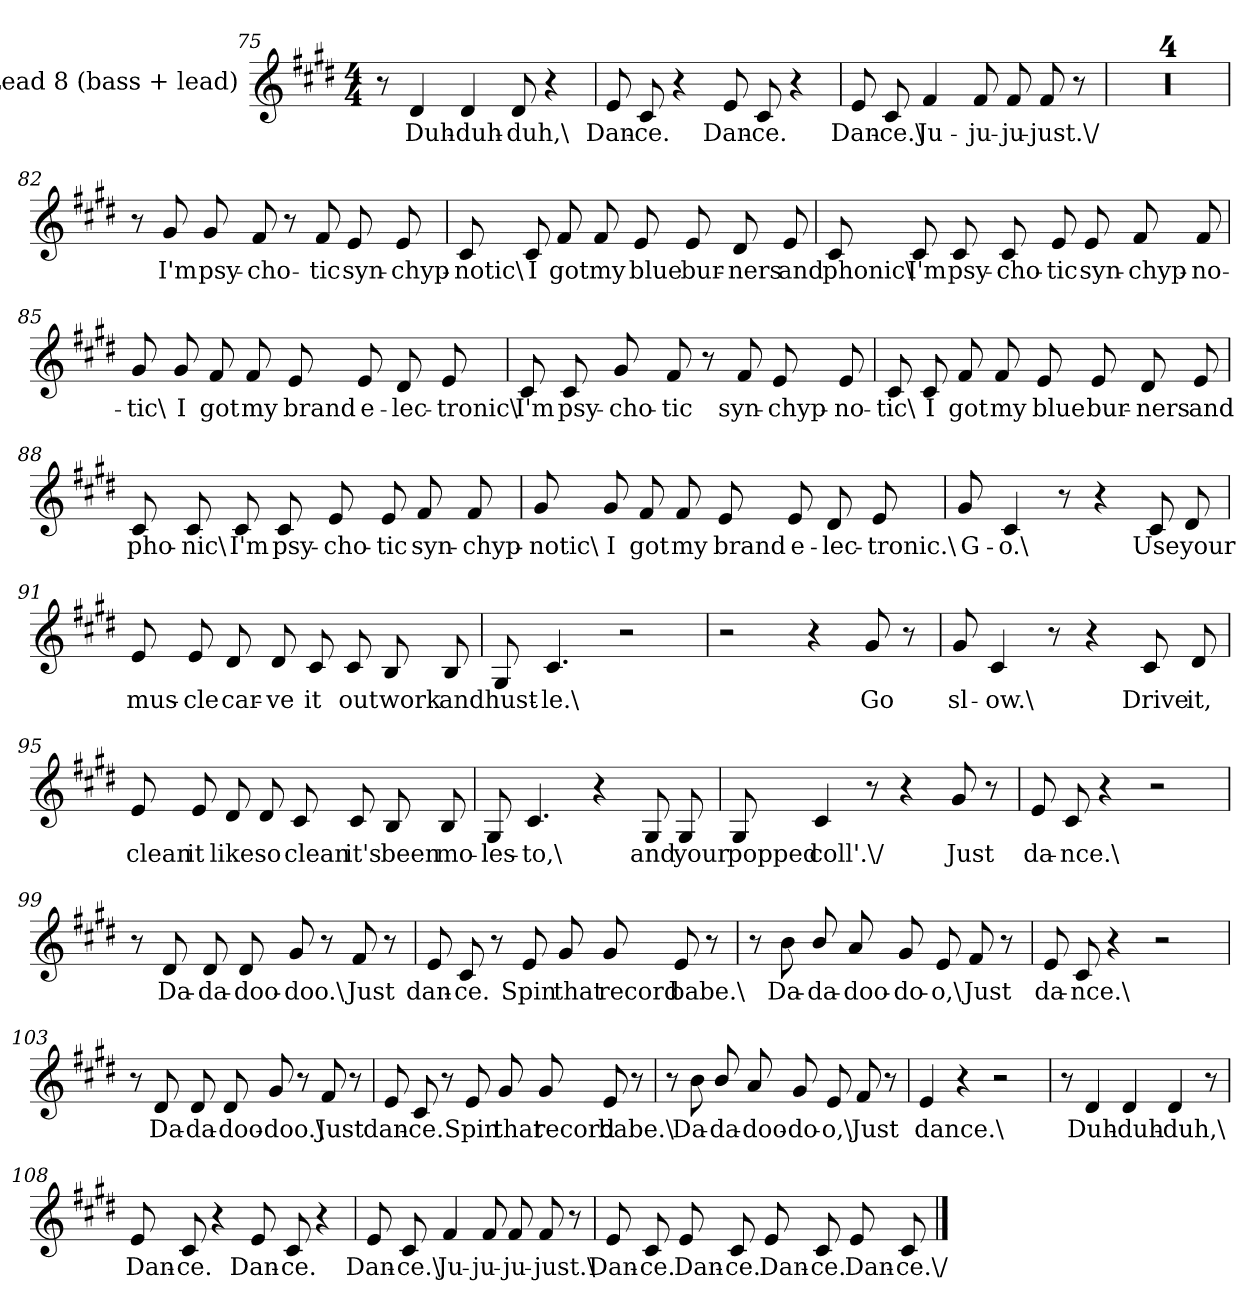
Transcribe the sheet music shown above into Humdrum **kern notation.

**kern	**text
*part1	*part1
*staff1	*staff1
*I"Lead 8 (bass + lead)	*
*I'Bass + Lead	*
*clefG2	*
*k[f#c#g#d#]	*
*M4/4	*
=75	=75
8r	.
4d#/	Duh-
4d#/	duh-
8d#/	duh,\
4r	.
!!LO:LB:g=z
=76	=76
8e/L	Dan-
8c#/	ce.
4r	.
8e/L	Dan-
8c#/	ce.
4r	.
=77	=77
8e/L	Dan-
8c#/	ce.\
4f#/	Ju-
8f#/L	ju-
8f#/	ju-
8f#/	just.\/
8r	.
=78	=78
1r	.
=79	=79
1r	.
!!LO:LB:g=z
=80	=80
1r	.
=81	=81
1r	.
=82	=82
8r	.
8g#/	I'm
8g#/L	psy-
8f#/	cho-
8r	.
8f#/	tic
8e/L	syn-
8e/	chyp-
!!LO:LB:g=z
=83	=83
8c#/L	notic\
8c#/	I
8f#/L	got
8f#/	my
8e/L	blue
8e/	bur-
8d#/L	ners
8e/	and
=84	=84
8c#/L	phonic\
8c#/	I'm
8c#/L	psy-
8c#/	cho-
8e/L	tic
8e/	syn-
8f#/L	chyp-
8f#/	no-
!!LO:LB:g=z
=85	=85
8g#/L	tic\
8g#/	I
8f#/L	got
8f#/	my
8e/L	brand
8e/	e-
8d#/L	lec-
8e/	tronic\
=86	=86
8c#/L	I'm
8c#/	psy-
8g#/L	cho-
8f#/	tic
8r	.
8f#/	syn-
8e/L	chyp-
8e/	no-
!!LO:LB:g=z
=87	=87
8c#/L	tic\
8c#/	I
8f#/L	got
8f#/	my
8e/L	blue
8e/	bur-
8d#/L	ners
8e/	and
=88	=88
8c#/L	pho-
8c#/	nic\
8c#/L	I'm
8c#/	psy-
8e/L	cho-
8e/	tic
8f#/L	syn-
8f#/	chyp-
!!LO:PB:g=z
=89	=89
8g#/L	notic\
8g#/	I
8f#/L	got
8f#/	my
8e/L	brand
8e/	e-
8d#/L	lec-
8e/	tronic.\
=90	=90
8g#/	G-
4c#/	o.\
8r	.
4r	.
8c#/L	Use
8d#/	your
!!LO:LB:g=z
=91	=91
8e/L	mus-
8e/	cle
8d#/L	car-
8d#/	ve
8c#/L	it
8c#/	out
8B/L	work
8B/	and
=92	=92
8G#/	hust-
4.c#/	le.\
2r	.
=93	=93
2r	.
4r	.
8g#/	Go
8r	.
!!LO:LB:g=z
=94	=94
8g#/	sl-
4c#/	ow.\
8r	.
4r	.
8c#/L	Drive
8d#/	it,
=95	=95
8e/L	clean
8e/	it
8d#/L	like
8d#/	so
8c#/L	clean
8c#/	it's
8B/L	been
8B/	mo-
!!LO:LB:g=z
=96	=96
8G#/	les-
4.c#/	to,\
4r	.
8G#/L	and
8G#/	your
=97	=97
8G#/	popped
4c#/	coll'.\/
8r	.
4r	.
8g#/	Just
8r	.
=98	=98
8e/L	da-
8c#/	nce.\
4r	.
2r	.
!!LO:LB:g=z
=99	=99
8r	.
8d#/	Da-
8d#/L	da-
8d#/	doo-
8g#/	doo.\
8r	.
8f#/	Just
8r	.
=100	=100
8e/L	dan-
8c#/	ce.
8r	.
8e/	Spin
8g#/L	that
8g#/	record
8e/	babe.\
8r	.
!!LO:LB:g=z
=101	=101
8r	.
8b\	Da-
8b/L	da-
8a/	doo-
8g#/L	do-
8e/	o,\
8f#/	Just
8r	.
=102	=102
8e/L	da-
8c#/	nce.\
4r	.
2r	.
!!LO:LB:g=z
=103	=103
8r	.
8d#/	Da-
8d#/L	da-
8d#/	doo-
8g#/	doo.\
8r	.
8f#/	Just
8r	.
=104	=104
8e/L	dan-
8c#/	ce.
8r	.
8e/	Spin
8g#/L	that
8g#/	record
8e/	babe.\
8r	.
!!LO:PB:g=z
=105	=105
8r	.
8b\	Da-
8b/L	da-
8a/	doo-
8g#/L	do-
8e/	o,\
8f#/	Just
8r	.
=106	=106
4e/	dance.\
4r	.
2r	.
=107	=107
8r	.
4d#/	Duh-
4d#/	duh-
4d#/	duh,\
8r	.
!!LO:LB:g=z
=108	=108
8e/L	Dan-
8c#/	ce.
4r	.
8e/L	Dan-
8c#/	ce.
4r	.
=109	=109
8e/L	Dan-
8c#/	ce.\
4f#/	Ju-
8f#/L	ju-
8f#/	ju-
8f#/	just.\
8r	.
!!LO:LB:g=z
=110	=110
8e/L	Dan-
8c#/	ce.
8e/L	Dan-
8c#/	ce.
8e/L	Dan-
8c#/	ce.
8e/L	Dan-
8c#/	ce.\/
==	==
*-	*-
